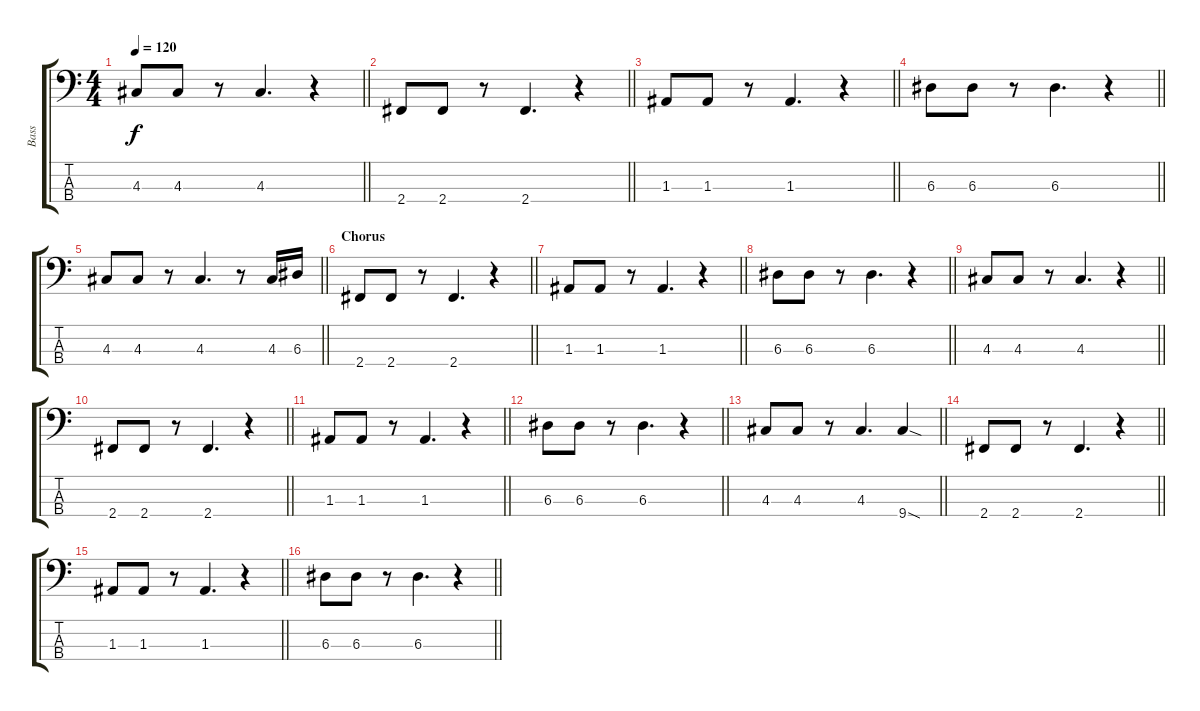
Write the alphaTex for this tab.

\track ("Bass" "Bass") {instrument electricbassfinger}
\staff {score tabs}
\tuning (G2 D2 A1 E1) {hide}
\ts (4 4)
\tempo 120
\clef f4
\barLineRight lightlight
\ks c
4.3.8{dy f} 4.3.8 r.8 4.3.4{d} r.4 |
\barLineRight lightlight
2.4.8 2.4.8 r.8 2.4.4{d} r.4 |
\barLineRight lightlight
1.3.8 1.3.8 r.8 1.3.4{d} r.4 |
\barLineRight lightlight
6.3.8 6.3.8 r.8 6.3.4{d} r.4 |
\barLineRight lightlight
4.3.8 4.3.8 r.8 4.3.4{d} r.8 4.3.16 6.3.16 |
\section ("" "Chorus")
\barLineRight lightlight
2.4.8 2.4.8 r.8 2.4.4{d} r.4 |
\barLineRight lightlight
1.3.8 1.3.8 r.8 1.3.4{d} r.4 |
\barLineRight lightlight
6.3.8 6.3.8 r.8 6.3.4{d} r.4 |
\barLineRight lightlight
4.3.8 4.3.8 r.8 4.3.4{d} r.4 |
\barLineRight lightlight
2.4.8 2.4.8 r.8 2.4.4{d} r.4 |
\barLineRight lightlight
1.3.8 1.3.8 r.8 1.3.4{d} r.4 |
\barLineRight lightlight
6.3.8 6.3.8 r.8 6.3.4{d} r.4 |
\barLineRight lightlight
4.3.8 4.3.8 r.8 4.3.4{d} 9.4{sod}.4 |
\barLineRight lightlight
2.4.8 2.4.8 r.8 2.4.4{d} r.4 |
\barLineRight lightlight
1.3.8 1.3.8 r.8 1.3.4{d} r.4 |
\barLineRight lightlight
6.3.8 6.3.8 r.8 6.3.4{d} r.4
